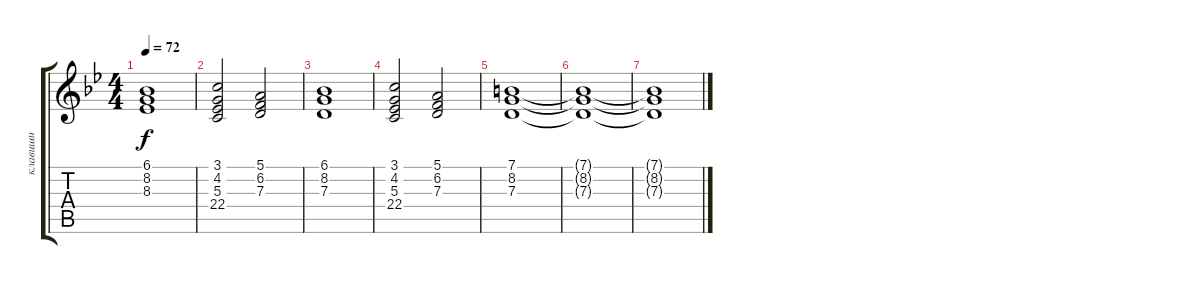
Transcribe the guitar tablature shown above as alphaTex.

\track ("клавиши" "клавиши") {instrument drawbarorgan}
\staff {score tabs}
\tuning (E4 B3 G3 D3 A2 E2) {hide}
\ts (4 4)
\tempo 72
\clef g2
\ks gminor
(6.1 8.2 8.3).1{dy f} |
(3.1 4.2 5.3 22.4).2 (5.1 6.2 7.3).2 |
(6.1 8.2 7.3).1 |
(3.1 4.2 5.3 22.4).2 (5.1 6.2 7.3).2 |
(7.1 8.2 7.3).1 |
(7.1{t} 8.2{t} 7.3{t}).1 |
(7.1{t} 8.2{t} 7.3{t}).1
